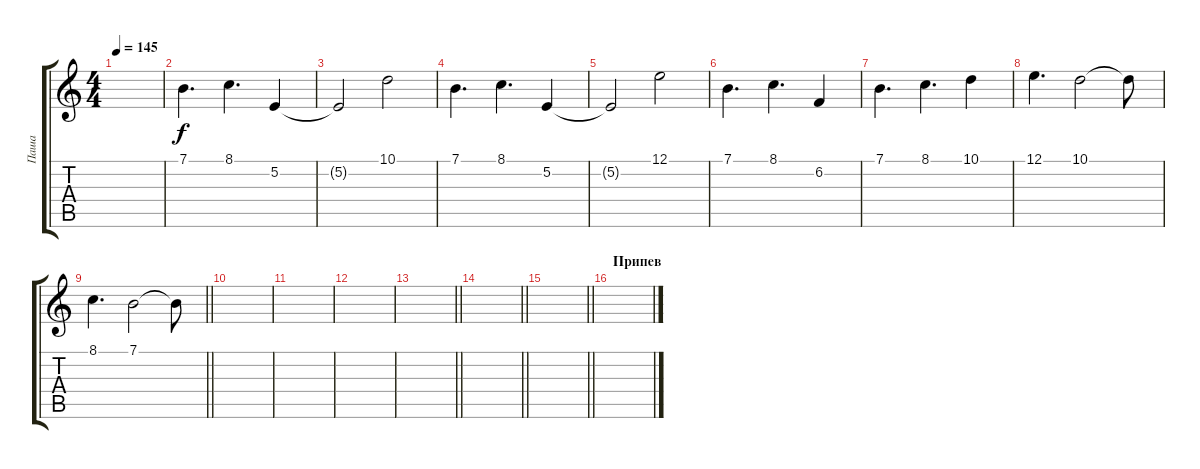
\track ("Паша" "Паша") {instrument acousticgrandpiano}
\staff {score tabs}
\tuning (E4 B3 G3 D3 A2 E2) {hide}
\ts (4 4)
\tempo 145
\clef g2
\ks c
|
7.1.4{d} 8.1.4{d} 5.2.4 |
5.2{t}.2 10.1.2 |
7.1.4{d} 8.1.4{d} 5.2.4 |
5.2{t}.2 12.1.2 |
7.1.4{d} 8.1.4{d} 6.2.4 |
7.1.4{d} 8.1.4{d} 10.1.4 |
12.1.4{d} 10.1.2 10.1{t}.8 |
\barLineRight lightlight
8.1.4{d} 7.1.2 7.1{t}.8 |
|
|
|
\barLineRight lightlight
|
\barLineRight lightlight
|
\barLineRight lightlight
|
\section ("" "Припев")
